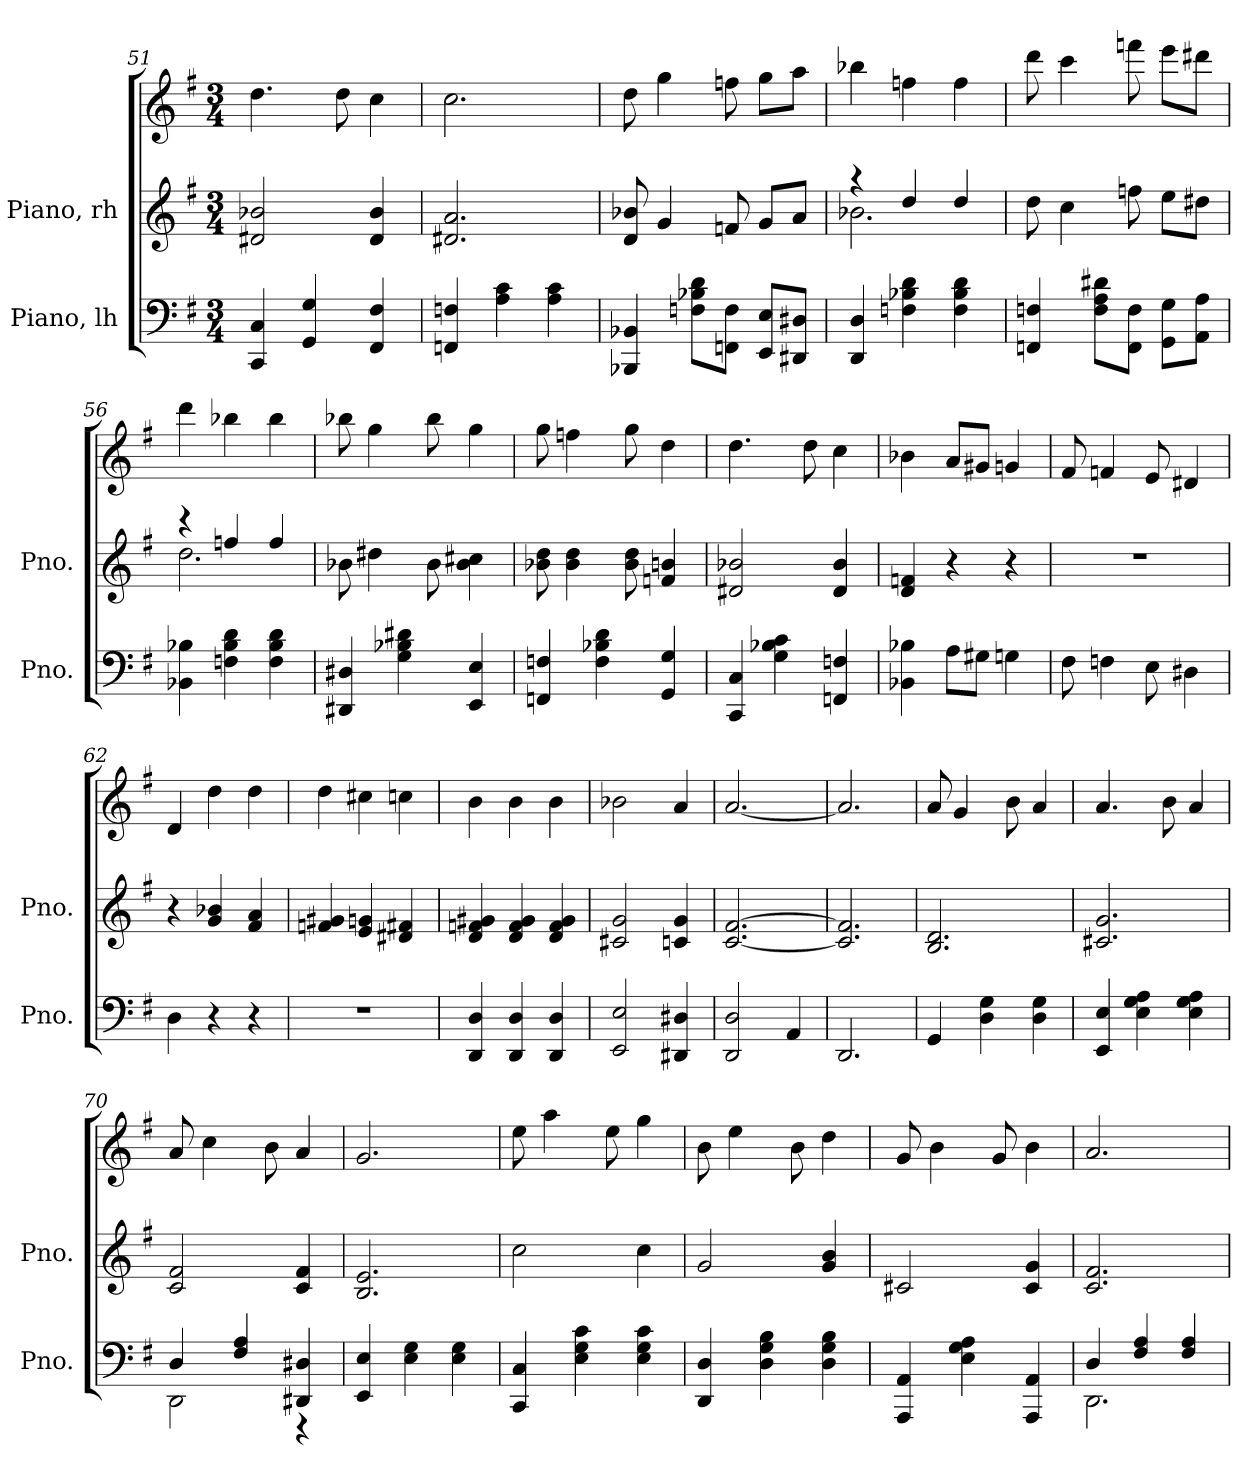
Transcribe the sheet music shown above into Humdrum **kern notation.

**kern	**kern	**kern
*part2	*part1	*part1
*staff3	*staff2	*staff1
*I"Piano, lh	*I"Piano, rh	*
*I'Pno.	*I'Pno.	*
*clefF4	*clefG2	*clefG2
*k[f#]	*k[f#]	*k[f#]
*M3/4	*M3/4	*M3/4
=51	=51	=51
4CC/ 4C/	2d#X/ 2b-X/	4.dd\
4GG/ 4G/	.	.
.	.	8dd\
4FF#/ 4F#/	4d#/ 4b-/	4cc\
=52	=52	=52
4FFn/ 4Fn/	2.d#X/ 2.a/	2.cc\
4A\ 4c\	.	.
4A\ 4c\	.	.
=53	=53	=53
4BBB-X/ 4BB-X/	8d/ 8b-X/	8dd\
.	4g/	4gg\
8Fn\ 8B-X\ 8d\L	.	.
8FFn\ 8F\J	8fn/	8ffn\
8EE/ 8E/L	8g/L	8gg\L
8DD#X/ 8D#X/J	8a/J	8aa\J
=54	=54	=54
*	*^	*
4DD/ 4D/	4r	2.b-X\	4bb-X\
4Fn\ 4B-X\ 4d\	4dd/	.	4ffn\
4F\ 4B-\ 4d\	4dd/	.	4ff\
*	*v	*v	*
=55	=55	=55
4FFn/ 4Fn/	8dd\	8ddd\
.	4cc\	4ccc\
8F\ 8A\ 8d#X\L	.	.
8FF\ 8F\J	8ffn\	8fffn\
8GG\ 8G\L	8ee\L	8eee\L
8AA\ 8A\J	8dd#X\J	8ddd#X\J
!!LO:LB:g=z
=56	=56	=56
*	*^	*
4BB-X\ 4B-X\	4r	2.dd\	4ddd\
4Fn\ 4B-\ 4d\	4ffn/	.	4bb-X\
4F\ 4B-\ 4d\	4ff/	.	4bb-\
*	*v	*v	*
=57	=57	=57
4DD#X/ 4D#X/	8b-X\	8bb-X\
.	4dd#X\	4gg\
4G\ 4B-X\ 4d#X\	.	.
.	8b-\	8bb-\
4EE/ 4E/	4b-\ 4cc#X\	4gg\
=58	=58	=58
4FFn/ 4Fn/	8b-X\ 8dd\	8gg\
.	4b-\ 4dd\	4ffn\
4F\ 4B-X\ 4d\	.	.
.	8b-\ 8dd\	8gg\
4GG/ 4G/	4fn/ 4bn/	4dd\
=59	=59	=59
4CC/ 4C/	2d#X/ 2b-X/	4.dd\
4G\ 4B-X\ 4c\	.	.
.	.	8dd\
4FFn/ 4Fn/	4d#/ 4b-/	4cc\
=60	=60	=60
4BB-X\ 4B-X\	4d/ 4fn/	4b-X\
8A\L	4r	8a/L
8G#X\J	.	8g#X/J
4Gn\	4r	4gn/
=61	=61	=61
8F#\	2.r	8f#/
4Fn\	.	4fn/
8E\	.	8e/
4D#X\	.	4d#X/
!!LO:LB:g=z
=62	=62	=62
4D\	4r	4d/
4r	4g/ 4b-X/	4dd\
4r	4f#/ 4a/	4dd\
=63	=63	=63
2.r	4fn/ 4g#X/	4dd\
.	4e/ 4gn/	4cc#X\
.	4d#X/ 4f#X/	4ccn\
=64	=64	=64
4DD/ 4D/	4d/ 4fn/ 4g#X/	4b\
4DD/ 4D/	4d/ 4f/ 4g#/	4b\
4DD/ 4D/	4d/ 4f/ 4g#/	4b\
=65	=65	=65
2EE/ 2E/	2c#X/ 2g/	2b-X\
4DD#X/ 4D#X/	4cn/ 4g/	4a/
=66	=66	=66
2DD/ 2D/	[2.c/ [2.f#/	[2.a/
4AA/	.	.
=67	=67	=67
2.DD/	2.c/] 2.f#/]	2.a/]
=68	=68	=68
4GG/	2.B/ 2.d/	8a/
.	.	4g/
4D\ 4G\	.	.
.	.	8b\
4D\ 4G\	.	4a/
=69	=69	=69
4EE/ 4E/	2.c#X/ 2.g/	4.a/
4E\ 4G\ 4A\	.	.
.	.	8b\
4E\ 4G\ 4A\	.	4a/
!!LO:LB:g=z
=70	=70	=70
*^	*	*
4D/	2DD\	2c/ 2f#/	8a/
.	.	.	4cc\
4F#/ 4A/	.	.	.
.	.	.	8b\
4DD#X/ 4D#X/	4r	4c/ 4f#/	4a/
*v	*v	*	*
=71	=71	=71
4EE/ 4E/	2.B/ 2.e/	2.g/
4E\ 4G\	.	.
4E\ 4G\	.	.
=72	=72	=72
4CC/ 4C/	2cc\	8ee\
.	.	4aa\
4E\ 4G\ 4c\	.	.
.	.	8ee\
4E\ 4G\ 4c\	4cc\	4gg\
=73	=73	=73
4DD/ 4D/	2g/	8b\
.	.	4ee\
4D\ 4G\ 4B\	.	.
.	.	8b\
4D\ 4G\ 4B\	4g/ 4b/	4dd\
=74	=74	=74
4AAA/ 4AA/	2c#X/	8g/
.	.	4b\
4E\ 4G\ 4A\	.	.
.	.	8g/
4AAA/ 4AA/	4c#/ 4g/	4b\
=75	=75	=75
*^	*	*
4D/	2.DD\	2.c/ 2.f#/	2.a/
4F#/ 4A/	.	.	.
4F#/ 4A/	.	.	.
*v	*v	*	*
=	=	=
*-	*-	*-
